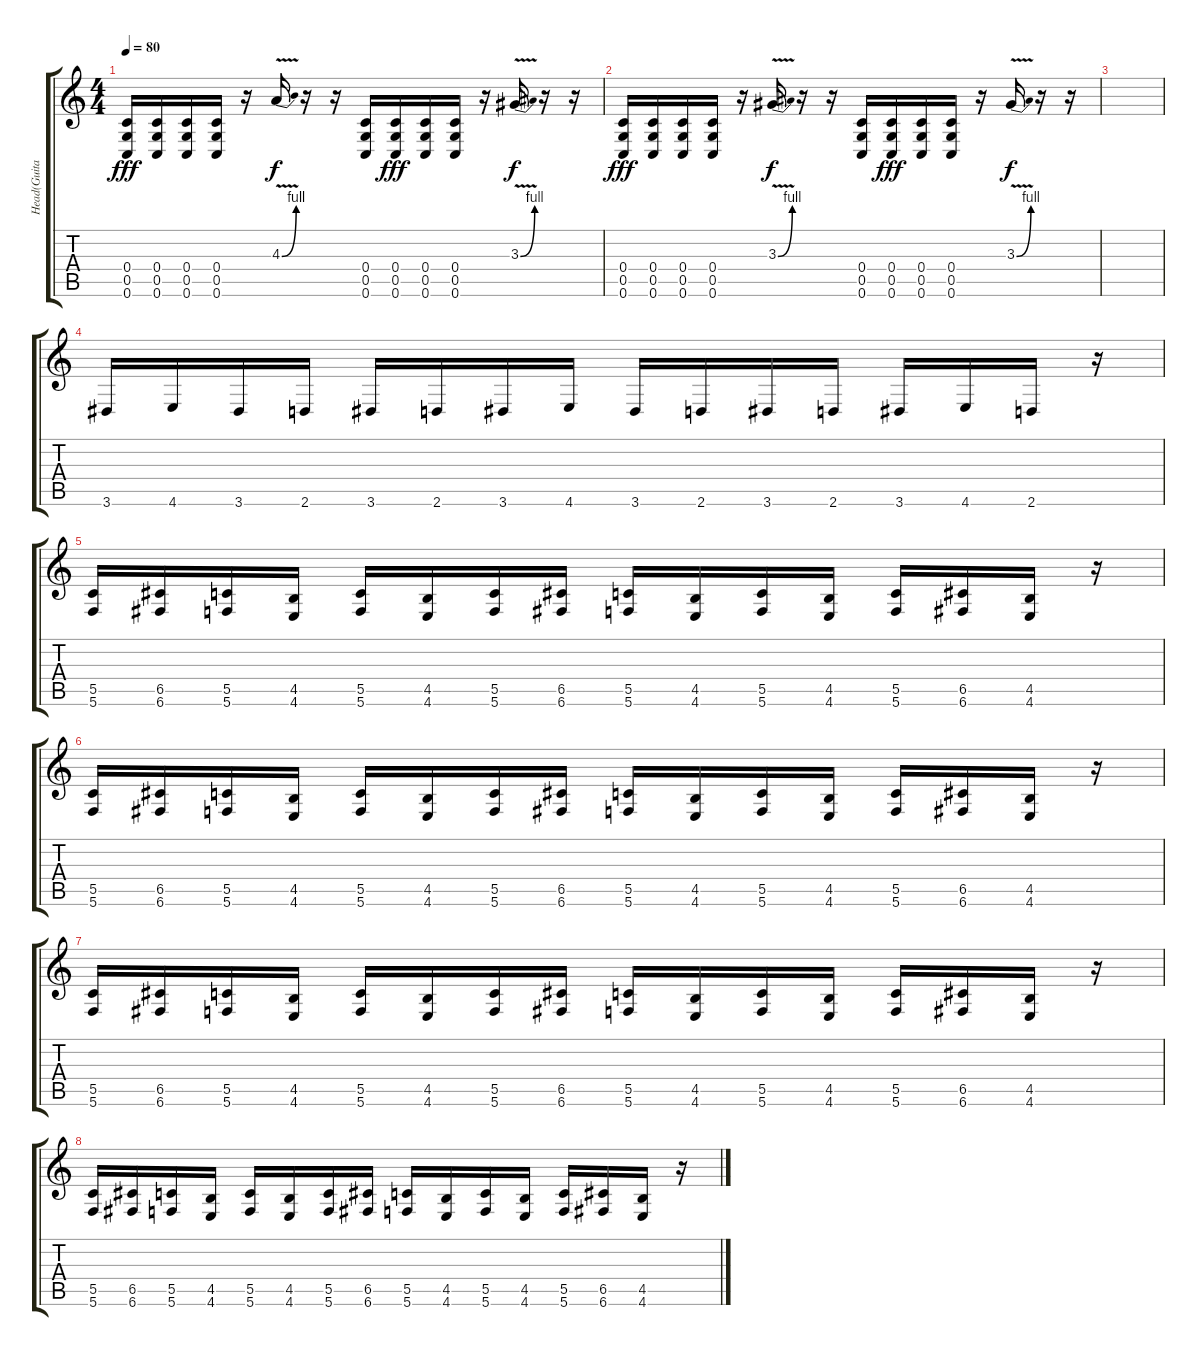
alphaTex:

\track ("Head(Guitar Lead)" "Head(Guita") {instrument distortionguitar}
\staff {score tabs}
\tuning (D4 A3 F3 C3 G2 C2) {hide}
\ts (4 4)
\tempo 80
\clef g2
\ks c
(0.4 0.5 0.6).16{dy fff instrument distortionguitar} (0.4 0.5 0.6).16 (0.4 0.5 0.6).16 (0.4 0.5 0.6).16 r.16 4.3{be (bend 0 0 60 4) v}.16{dy f} r.16 r.16 (0.4 0.5 0.6).16 (0.4 0.5 0.6).16{dy fff} (0.4 0.5 0.6).16 (0.4 0.5 0.6).16 r.16 3.3{be (bend 0 0 60 4) v}.16{dy f} r.16 r.16 |
(0.4 0.5 0.6).16{dy fff} (0.4 0.5 0.6).16 (0.4 0.5 0.6).16 (0.4 0.5 0.6).16 r.16 3.3{be (bend 0 0 60 4) v}.16{dy f} r.16 r.16 (0.4 0.5 0.6).16 (0.4 0.5 0.6).16{dy fff} (0.4 0.5 0.6).16 (0.4 0.5 0.6).16 r.16 3.3{be (bend 0 0 60 4) v}.16{dy f} r.16 r.16 |
|
3.6.16 4.6.16 3.6.16 2.6.16 3.6.16 2.6.16 3.6.16 4.6.16 3.6.16 2.6.16 3.6.16 2.6.16 3.6.16 4.6.16 2.6.16 r.16 |
(5.5 5.6).16 (6.5 6.6).16 (5.5 5.6).16 (4.5 4.6).16 (5.5 5.6).16 (4.5 4.6).16 (5.5 5.6).16 (6.5 6.6).16 (5.5 5.6).16 (4.5 4.6).16 (5.5 5.6).16 (4.5 4.6).16 (5.5 5.6).16 (6.5 6.6).16 (4.5 4.6).16 r.16 |
(5.5 5.6).16 (6.5 6.6).16 (5.5 5.6).16 (4.5 4.6).16 (5.5 5.6).16 (4.5 4.6).16 (5.5 5.6).16 (6.5 6.6).16 (5.5 5.6).16 (4.5 4.6).16 (5.5 5.6).16 (4.5 4.6).16 (5.5 5.6).16 (6.5 6.6).16 (4.5 4.6).16 r.16 |
(5.5 5.6).16 (6.5 6.6).16 (5.5 5.6).16 (4.5 4.6).16 (5.5 5.6).16 (4.5 4.6).16 (5.5 5.6).16 (6.5 6.6).16 (5.5 5.6).16 (4.5 4.6).16 (5.5 5.6).16 (4.5 4.6).16 (5.5 5.6).16 (6.5 6.6).16 (4.5 4.6).16 r.16 |
(5.5 5.6).16 (6.5 6.6).16 (5.5 5.6).16 (4.5 4.6).16 (5.5 5.6).16 (4.5 4.6).16 (5.5 5.6).16 (6.5 6.6).16 (5.5 5.6).16 (4.5 4.6).16 (5.5 5.6).16 (4.5 4.6).16 (5.5 5.6).16 (6.5 6.6).16 (4.5 4.6).16 r.16
